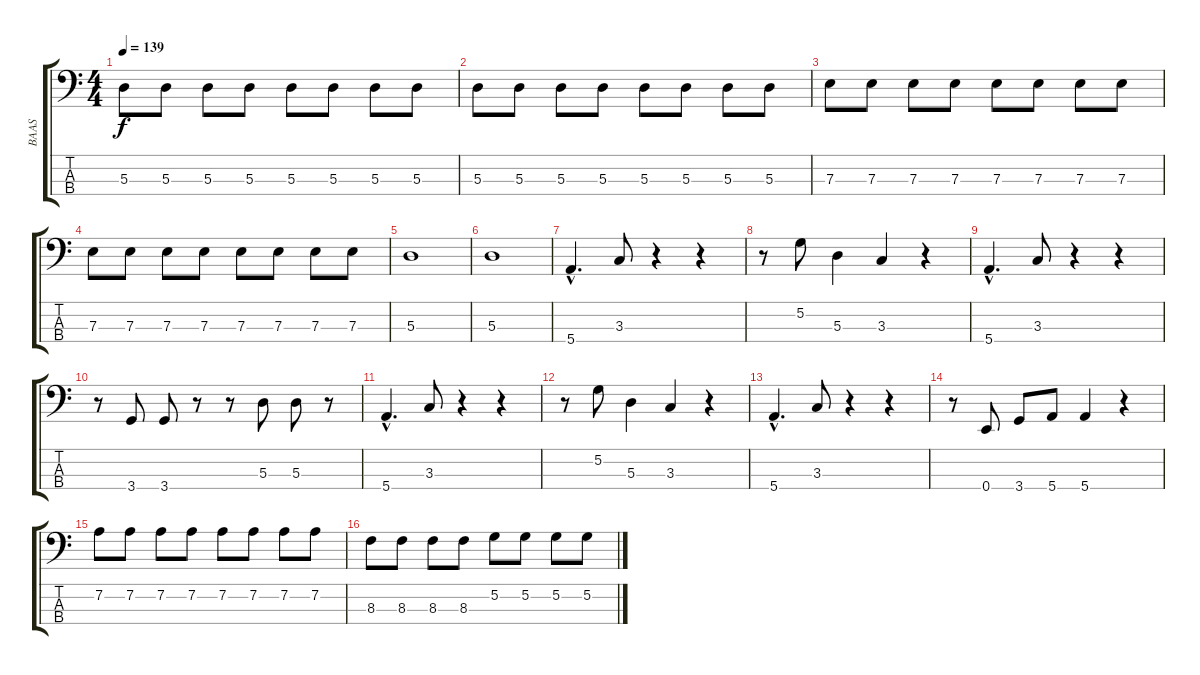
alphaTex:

\track ("BAAS" "BAAS") {instrument electricbassfinger}
\staff {score tabs}
\tuning (G2 D2 A1 E1) {hide}
\ts (4 4)
\tempo 139
\clef f4
\ks c
5.3.8{dy f} 5.3.8 5.3.8 5.3.8 5.3.8 5.3.8 5.3.8 5.3.8 |
5.3.8 5.3.8 5.3.8 5.3.8 5.3.8 5.3.8 5.3.8 5.3.8 |
7.3.8 7.3.8 7.3.8 7.3.8 7.3.8 7.3.8 7.3.8 7.3.8 |
7.3.8 7.3.8 7.3.8 7.3.8 7.3.8 7.3.8 7.3.8 7.3.8 |
5.3.1 |
5.3.1 |
5.4{hac}.4{d} 3.3.8 r.4 r.4 |
r.8 5.2.8 5.3.4 3.3.4 r.4 |
5.4{hac}.4{d} 3.3.8 r.4 r.4 |
r.8 3.4.8 3.4.8 r.8 r.8 5.3.8 5.3.8 r.8 |
5.4{hac}.4{d} 3.3.8 r.4 r.4 |
r.8 5.2.8 5.3.4 3.3.4 r.4 |
5.4{hac}.4{d} 3.3.8 r.4 r.4 |
r.8 0.4.8 3.4.8 5.4.8 5.4.4 r.4 |
7.2.8 7.2.8 7.2.8 7.2.8 7.2.8 7.2.8 7.2.8 7.2.8 |
8.3.8 8.3.8 8.3.8 8.3.8 5.2.8 5.2.8 5.2.8 5.2.8
